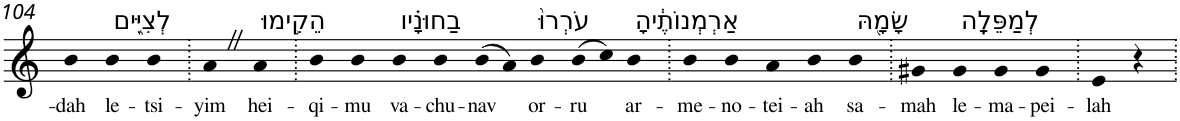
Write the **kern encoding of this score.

**kern	**text
*part1	*part1
*staff1	*staff1
*I"Piano	*
*I'Pno	*
!!LO:PB:g=z
*clefG2	*
*k[]	*
=104	=104
!	!LO:LY:b
4b	-dah
!LO:TX:a:t=לְצִיִּ֑ים	!
!	!LO:LY:b
4b	le-
!	!LO:LY:b
4b	-tsi-
=105.	=105.
!	!LO:LY:b
4aZ	-yim
!LO:TX:a:t=הֵקִ֣ימוּ	!
!	!LO:LY:b
4a	hei-
=106.	=106.
!	!LO:LY:b
4b	-qi-
!	!LO:LY:b
4b	-mu
!LO:TX:a:t=בַחוּנָ֗יו	!
!	!LO:LY:b
4b	va-
!	!LO:LY:b
4b	-chu-
!	!LO:LY:b
(8b	-nav
8a)	.
!LO:TX:a:t=עֹרְרוּ֙	!
!	!LO:LY:b
4b	or-
!	!LO:LY:b
(8b	-ru
8cc)	.
!LO:TX:a:t=אַרְמְנוֹתֶ֔יהָ	!
!	!LO:LY:b
4b	ar-
=107.	=107.
!	!LO:LY:b
4b	-me-
!	!LO:LY:b
4b	-no-
!	!LO:LY:b
4a	-tei-
!	!LO:LY:b
4b	-ah
!LO:TX:a:t=שָׂמָ֖הּ	!
!	!LO:LY:b
4b	sa-
=108.	=108.
!	!LO:LY:b
4g#X	-mah
!LO:TX:a:t=לְמַפֵּלָֽה	!
!	!LO:LY:b
4g#	le-
!	!LO:LY:b
4g#	-ma-
!	!LO:LY:b
4g#	-pei-
=109.	=109.
!	!LO:LY:b
4e	-lah
4r	.
=.	=.
*-	*-
